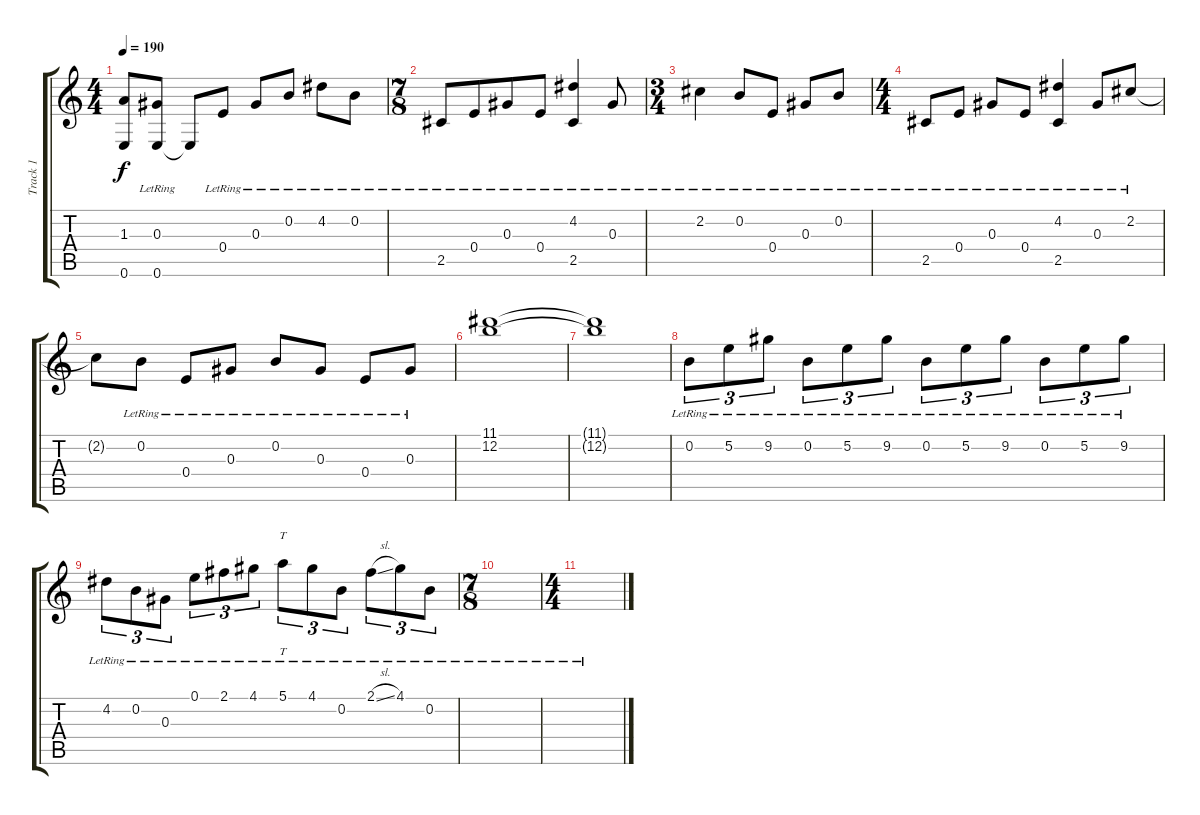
\track ("Track 1" "Track 1") {instrument electricguitarjazz}
\staff {score tabs}
\tuning (E4 B3 Ab3 E3 B2 E2) {hide}
\ts (4 4)
\tempo 190
\clef g2
\ks c
(1.3{t} 0.6{t}).8{dy f} (0.3{lr} 0.6).8 0.6{t}.8 0.4{lr}.8 0.3{lr}.8 0.2{lr}.8 4.2{lr}.8 0.2{lr}.8 |
\ts (7 8)
2.5{lr}.8 0.4{lr}.8 0.3{lr}.8 0.4{lr}.8 (4.2{lr} 2.5{lr}).4 0.3{lr}.8 |
\ts (3 4)
2.2{lr}.4 0.2{lr}.8 0.4{lr}.8 0.3{lr}.8 0.2{lr}.8 |
\ts (4 4)
2.5{lr}.8 0.4{lr}.8 0.3{lr}.8 0.4{lr}.8 (4.2{lr} 2.5{lr}).4 0.3{lr}.8 2.2{lr}.8 |
2.2{t}.8 0.2{lr}.8 0.4{lr}.8 0.3{lr}.8 0.2{lr}.8 0.3{lr}.8 0.4{lr}.8 0.3{lr}.8 |
(11.1 12.2).1 |
(11.1{t} 12.2{t}).1 |
0.2{lr}.8{tu (3 2)} 5.2{lr}.8{tu (3 2)} 9.2{lr}.8{tu (3 2)} 0.2{lr}.8{tu (3 2)} 5.2{lr}.8{tu (3 2)} 9.2{lr}.8{tu (3 2)} 0.2{lr}.8{tu (3 2)} 5.2{lr}.8{tu (3 2)} 9.2{lr}.8{tu (3 2)} 0.2{lr}.8{tu (3 2)} 5.2{lr}.8{tu (3 2)} 9.2{lr}.8{tu (3 2)} |
4.2{lr}.8{tu (3 2)} 0.2{lr}.8{tu (3 2)} 0.3{lr}.8{tu (3 2)} 0.1{lr}.8{tu (3 2)} 2.1{lr}.8{tu (3 2)} 4.1{lr}.8{tu (3 2)} 5.1{lr}.8{tt tu (3 2)} 4.1{lr}.8{tu (3 2)} 0.2{lr}.8{tu (3 2)} 2.1{sl lr}.8{tu (3 2)} 4.1{lr}.8{tu (3 2)} 0.2{lr}.8{tu (3 2)} |
\ts (7 8)
|
\ts (4 4)
